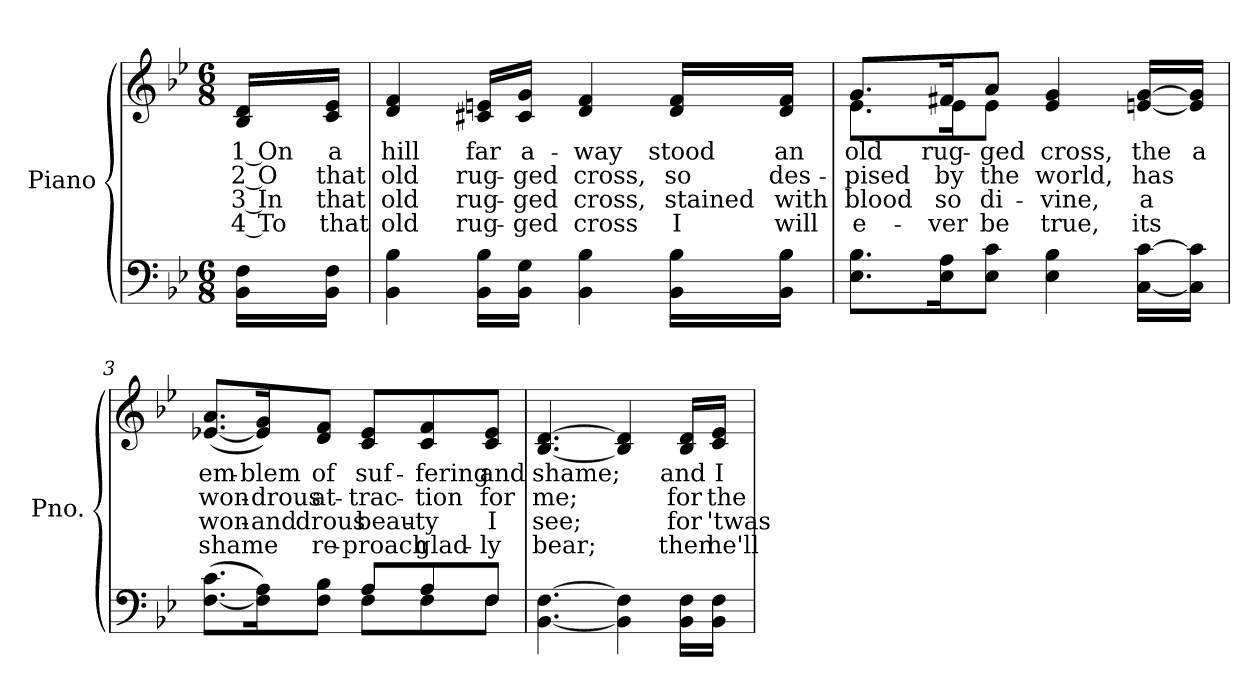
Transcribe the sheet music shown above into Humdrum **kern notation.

**kern	**kern	**text	**text	**text	**text
*part2	*part1	*part1	*part1	*part1	*part1
*staff2	*staff1	*staff1	*staff1	*staff1	*staff1
*I"Piano	*I"Piano	*	*	*	*
*I'Pno.	*I'Pno.	*	*	*	*
!!LO:PB:g=z
*clefF4	*clefG2	*	*	*	*
*k[b-e-]	*k[b-e-]	*	*	*	*
*B-:	*B-:	*	*	*	*
*M6/8	*M6/8	*	*	*	*
=	=	=	=	=	=
!	!	!LO:LY:b:color=#000000	!LO:LY:b:color=#000000	!LO:LY:b:color=#000000	!LO:LY:b:color=#000000
16BB-i\ 16Fi\LL	16B-i/ 16di/LL	1 On	2 O	3 In	4 To
!	!	!LO:LY:b:color=#000000	!LO:LY:b:color=#000000	!LO:LY:b:color=#000000	!LO:LY:b:color=#000000
16BB-i\ 16Fi\JJ	16ci/ 16e-i/JJ	a	that	that	that
=1	=1	=1	=1	=1	=1
!	!	!LO:LY:b:color=#000000	!LO:LY:b:color=#000000	!LO:LY:b:color=#000000	!LO:LY:b:color=#000000
4BB-i\ 4B-i	4di/ 4fi	hill	old	old	old
!	!	!LO:LY:b:color=#000000	!LO:LY:b:color=#000000	!LO:LY:b:color=#000000	!LO:LY:b:color=#000000
16BB-i\ 16B-i\LL	16c#Xi/ 16eni/LL	far	rug-	rug-	-rug-
!	!	!LO:LY:b:color=#000000	!LO:LY:b:color=#000000	!LO:LY:b:color=#000000	!LO:LY:b:color=#000000
16BB-i\ 16Gi\JJ	16c#i/ 16gi/JJ	a-	-ged	-ged	ged
!	!	!LO:LY:b:color=#000000	!LO:LY:b:color=#000000	!LO:LY:b:color=#000000	!LO:LY:b:color=#000000
4BB-i\ 4B-i	4di/ 4fi	-way	cross,	cross,	cross
!	!	!LO:LY:b:color=#000000	!LO:LY:b:color=#000000	!LO:LY:b:color=#000000	!LO:LY:b:color=#000000
16BB-i\ 16B-i\LL	16di/ 16fi/LL	stood	so	stained	I
!	!	!LO:LY:b:color=#000000	!LO:LY:b:color=#000000	!LO:LY:b:color=#000000	!LO:LY:b:color=#000000
16BB-i\ 16B-i\JJ	16di/ 16fi/JJ	an	des-	with	will
=2	=2	=2	=2	=2	=2
!	!	!LO:LY:b:color=#000000	!LO:LY:b:color=#000000	!LO:LY:b:color=#000000	!LO:LY:b:color=#000000
*	*^	*	*	*	*
8.E-i\ 8.B-i\L	8.gi/L	8.e-i\L	old	-pised	blood	e-
!	!	!	!LO:LY:b:color=#000000	!LO:LY:b:color=#000000	!LO:LY:b:color=#000000	!LO:LY:b:color=#000000
16E-i\ 16Ai\K	16f#Xi/K	16e-i\K	rug-	by	-so	ver
!	!	!	!LO:LY:b:color=#000000	!LO:LY:b:color=#000000	!LO:LY:b:color=#000000	!LO:LY:b:color=#000000
8E-i\ 8ci\J	8ai/J	8e-i\J	-ged	the	di-	-be
!	!	!	!LO:LY:b:color=#000000	!LO:LY:b:color=#000000	!LO:LY:b:color=#000000	!LO:LY:b:color=#000000
4E-i\ 4B-i	4e-i/ 4gi	4.ryy	cross,	world,	vine,	true,
!	!	!	!LO:LY:b:color=#000000	!LO:LY:b:color=#000000	!LO:LY:b:color=#000000	!LO:LY:b:color=#000000
[16Ci\ [16ci\LL	[16eni/ [16gi/LL	.	the	has	a	its
!	!	!	!LO:LY:b:color=#000000	!	!	!
16Ci]\ 16ci]\JJ	16ei]/ 16gi]/JJ	.	a	.	.	.
*	*v	*v	*	*	*	*
!!LO:LB:g=z
=3	=3	=3	=3	=3	=3
*^	*	*	*	*	*
!	!	!	!LO:LY:b:color=#000000	!LO:LY:b:color=#000000	!LO:LY:b:color=#000000	!LO:LY:b:color=#000000
([8.Fi\ 8.ci\L	4.ryy	([8.e-Xi/ 8.ai/L	em-	won-	won-	-shame
!	!	!	!LO:LY:b:color=#000000	!LO:LY:b:color=#000000	!LO:LY:b:color=#000000	!
16Fi]\ 16Ai\K)	.	16e-i]/ 16gi/K)	-blem	-drous	and	.
!	!	!	!LO:LY:b:color=#000000	!LO:LY:b:color=#000000	!LO:LY:b:color=#000000	!LO:LY:b:color=#000000
8Fi\ 8B-i\J	.	8di/ 8fi/J	of	at-	drous	re-
!	!	!	!LO:LY:b:color=#000000	!LO:LY:b:color=#000000	!LO:LY:b:color=#000000	!LO:LY:b:color=#000000
8Ai/L	8Fi\L	8ci/ 8e-i/L	suf-	-trac-	-beau-	-proach
!	!	!	!LO:LY:b:color=#000000	!LO:LY:b:color=#000000	!LO:LY:b:color=#000000	!LO:LY:b:color=#000000
8Ai/	8Fi\	8ci/ 8fi/	-fering	-tion	ty	glad-
!	!	!	!LO:LY:b:color=#000000	!LO:LY:b:color=#000000	!LO:LY:b:color=#000000	!LO:LY:b:color=#000000
8Fi/J	8Fi\J	8ci/ 8e-i/J	and	for	-I	ly
*v	*v	*	*	*	*	*
=4	=4	=4	=4	=4	=4
*^	*	*	*	*	*
!	!	!	!LO:LY:b:color=#000000	!LO:LY:b:color=#000000	!LO:LY:b:color=#000000	!LO:LY:b:color=#000000
*v	*v	*	*	*	*	*
[4.BB-i\ [4.Fi	[4.B-i/ [4.di	shame;	me;	see;	bear;
4BB-i\] 4Fi]	4B-i/] 4di]	.	.	.	.
!	!	!LO:LY:b:color=#000000	!LO:LY:b:color=#000000	!LO:LY:b:color=#000000	!LO:LY:b:color=#000000
16BB-i\ 16Fi\LL	16B-i/ 16di/LL	and	for	for	then
!	!	!LO:LY:b:color=#000000	!LO:LY:b:color=#000000	!LO:LY:b:color=#000000	!LO:LY:b:color=#000000
16BB-i\ 16Fi\JJ	16ci/ 16e-i/JJ	I	the	'twas	he'll
=	=	=	=	=	=
*-	*-	*-	*-	*-	*-
